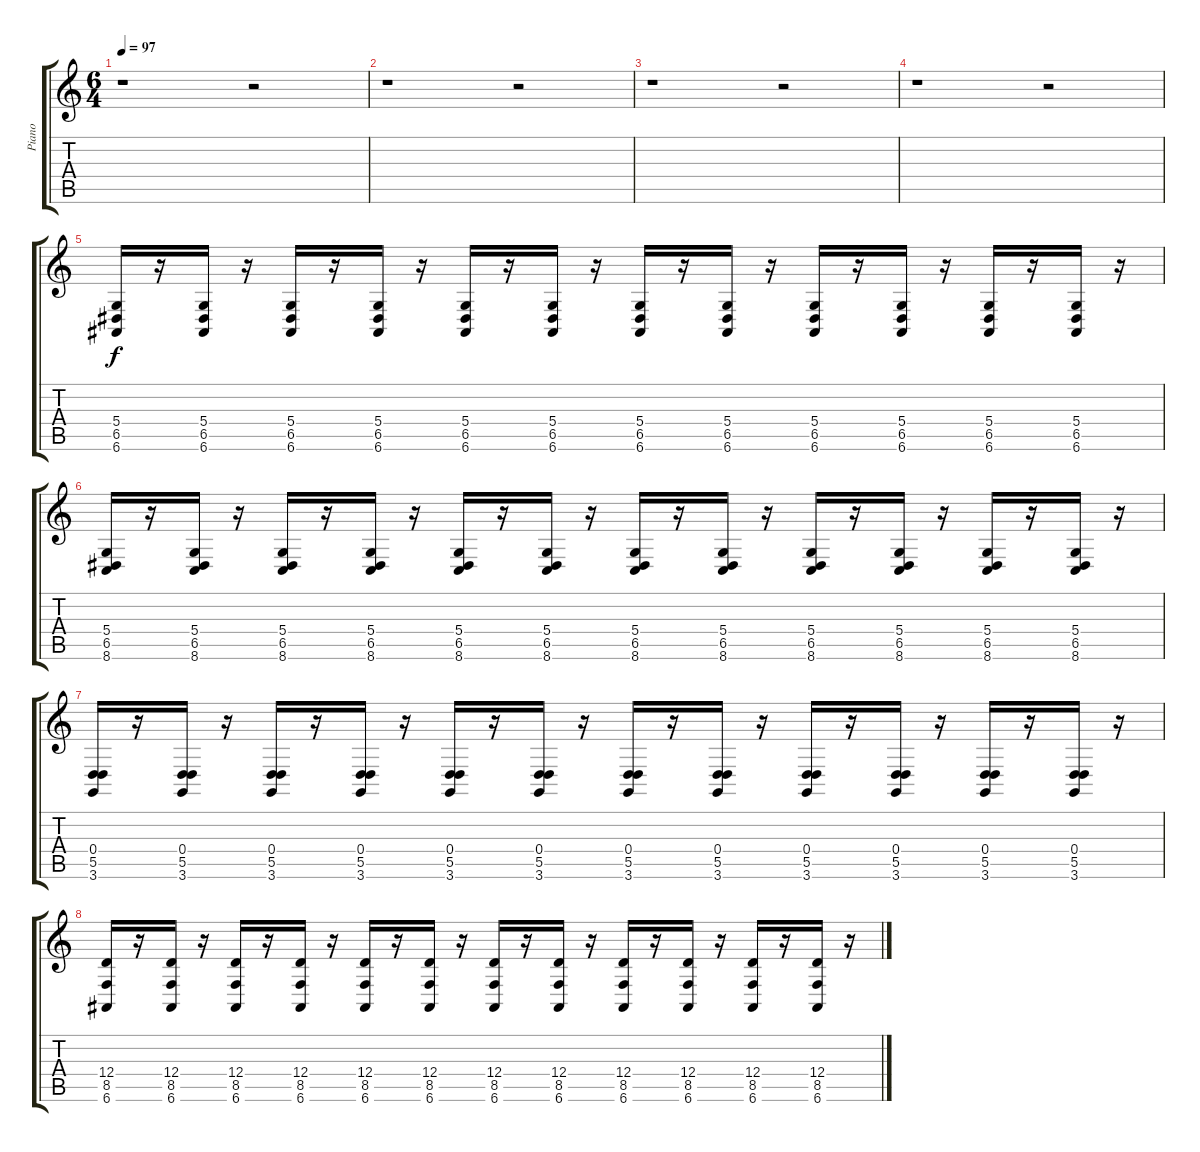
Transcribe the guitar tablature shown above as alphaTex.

\track ("Piano" "Piano") {instrument acousticgrandpiano}
\staff {score tabs}
\tuning (E4 B3 G3 D3 A2 E2) {hide}
\ts (6 4)
\tempo 97
\clef g2
\ks c
r.1{dy f instrument acousticgrandpiano} r.2 |
r.1 r.2 |
r.1 r.2 |
r.1 r.2 |
(5.4 6.5 6.6).16 r.16 (5.4 6.5 6.6).16 r.16 (5.4 6.5 6.6).16 r.16 (5.4 6.5 6.6).16 r.16 (5.4 6.5 6.6).16 r.16 (5.4 6.5 6.6).16 r.16 (5.4 6.5 6.6).16 r.16 (5.4 6.5 6.6).16 r.16 (5.4 6.5 6.6).16 r.16 (5.4 6.5 6.6).16 r.16 (5.4 6.5 6.6).16 r.16 (5.4 6.5 6.6).16 r.16 |
(5.4 6.5 8.6).16 r.16 (5.4 6.5 8.6).16 r.16 (5.4 6.5 8.6).16 r.16 (5.4 6.5 8.6).16 r.16 (5.4 6.5 8.6).16 r.16 (5.4 6.5 8.6).16 r.16 (5.4 6.5 8.6).16 r.16 (5.4 6.5 8.6).16 r.16 (5.4 6.5 8.6).16 r.16 (5.4 6.5 8.6).16 r.16 (5.4 6.5 8.6).16 r.16 (5.4 6.5 8.6).16 r.16 |
(0.4 5.5 3.6).16 r.16 (0.4 5.5 3.6).16 r.16 (0.4 5.5 3.6).16 r.16 (0.4 5.5 3.6).16 r.16 (0.4 5.5 3.6).16 r.16 (0.4 5.5 3.6).16 r.16 (0.4 5.5 3.6).16 r.16 (0.4 5.5 3.6).16 r.16 (0.4 5.5 3.6).16 r.16 (0.4 5.5 3.6).16 r.16 (0.4 5.5 3.6).16 r.16 (0.4 5.5 3.6).16 r.16 |
(12.4 8.5 6.6).16 r.16 (12.4 8.5 6.6).16 r.16 (12.4 8.5 6.6).16 r.16 (12.4 8.5 6.6).16 r.16 (12.4 8.5 6.6).16 r.16 (12.4 8.5 6.6).16 r.16 (12.4 8.5 6.6).16 r.16 (12.4 8.5 6.6).16 r.16 (12.4 8.5 6.6).16 r.16 (12.4 8.5 6.6).16 r.16 (12.4 8.5 6.6).16 r.16 (12.4 8.5 6.6).16 r.16
